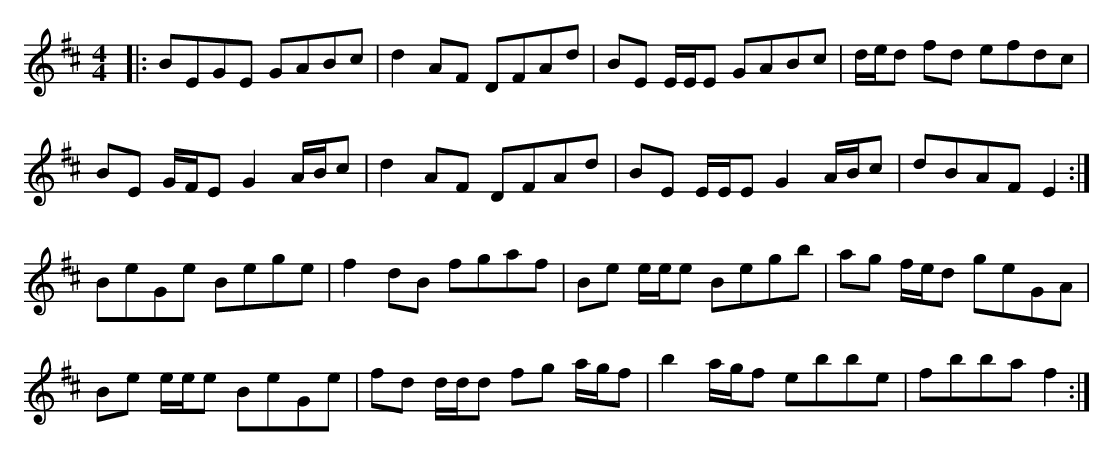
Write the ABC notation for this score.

X:1
M:4/4
K:Edor
|:BEGE GABc|d2 AF DFAd|BE E/E/E GABc|d/e/d fd efdc|
BE G/F/E G2 A/B/c|d2 AF DFAd|BE E/E/E G2 A/B/c|dBAF E2:|
BeGe Bege|f2 dB fgaf|Be e/e/e Begb|ag f/e/d geGA|
Be e/e/e BeGe|fd d/d/d fg a/g/f|b2 a/g/f ebbe|fbba f2:|
